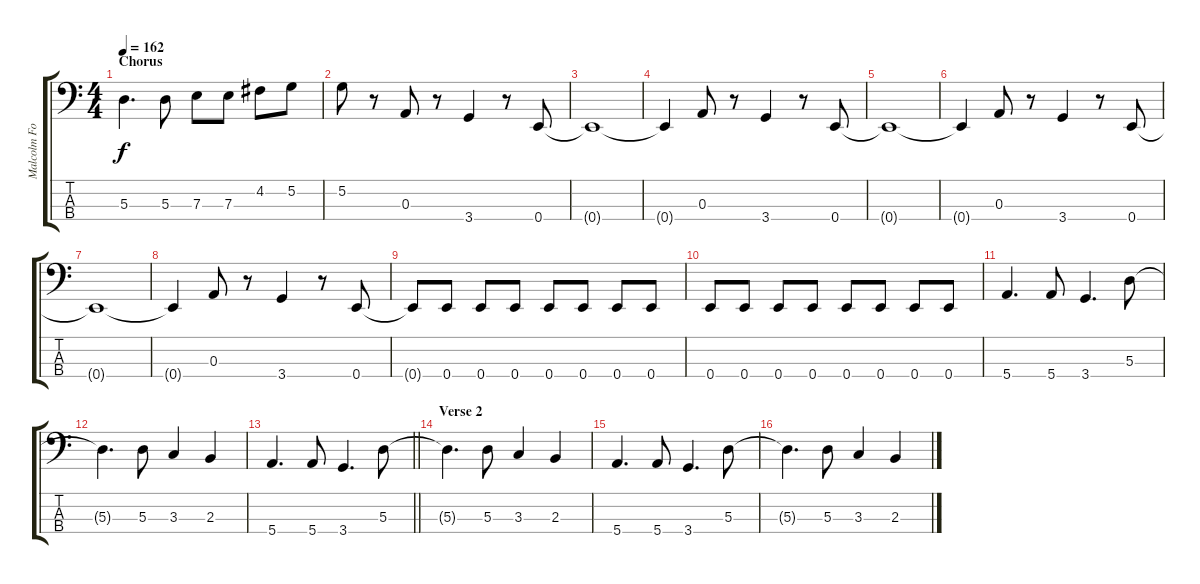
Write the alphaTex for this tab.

\track ("Malcolm Foster" "Malcolm Fo") {instrument electricbassfinger}
\staff {score tabs}
\tuning (G2 D2 A1 E1) {hide}
\ts (4 4)
\section ("" "Chorus")
\tempo 162
\clef f4
\ks c
5.3{t}.4{d dy f} 5.3.8 7.3.8 7.3.8 4.2.8 5.2.8 |
5.2.8 r.8 0.3.8 r.8 3.4.4 r.8 0.4.8 |
0.4{t}.1 |
0.4{t}.4 0.3.8 r.8 3.4.4 r.8 0.4.8 |
0.4{t}.1 |
0.4{t}.4 0.3.8 r.8 3.4.4 r.8 0.4.8 |
0.4{t}.1 |
0.4{t}.4 0.3.8 r.8 3.4.4 r.8 0.4.8 |
0.4{t}.8 0.4.8 0.4.8 0.4.8 0.4.8 0.4.8 0.4.8 0.4.8 |
0.4.8 0.4.8 0.4.8 0.4.8 0.4.8 0.4.8 0.4.8 0.4.8 |
5.4.4{d} 5.4.8 3.4.4{d} 5.3.8 |
5.3{t}.4{d} 5.3.8 3.3.4 2.3.4 |
\barLineRight lightlight
5.4.4{d} 5.4.8 3.4.4{d} 5.3.8 |
\section ("" "Verse 2")
5.3{t}.4{d} 5.3.8 3.3.4 2.3.4 |
5.4.4{d} 5.4.8 3.4.4{d} 5.3.8 |
5.3{t}.4{d} 5.3.8 3.3.4 2.3.4
